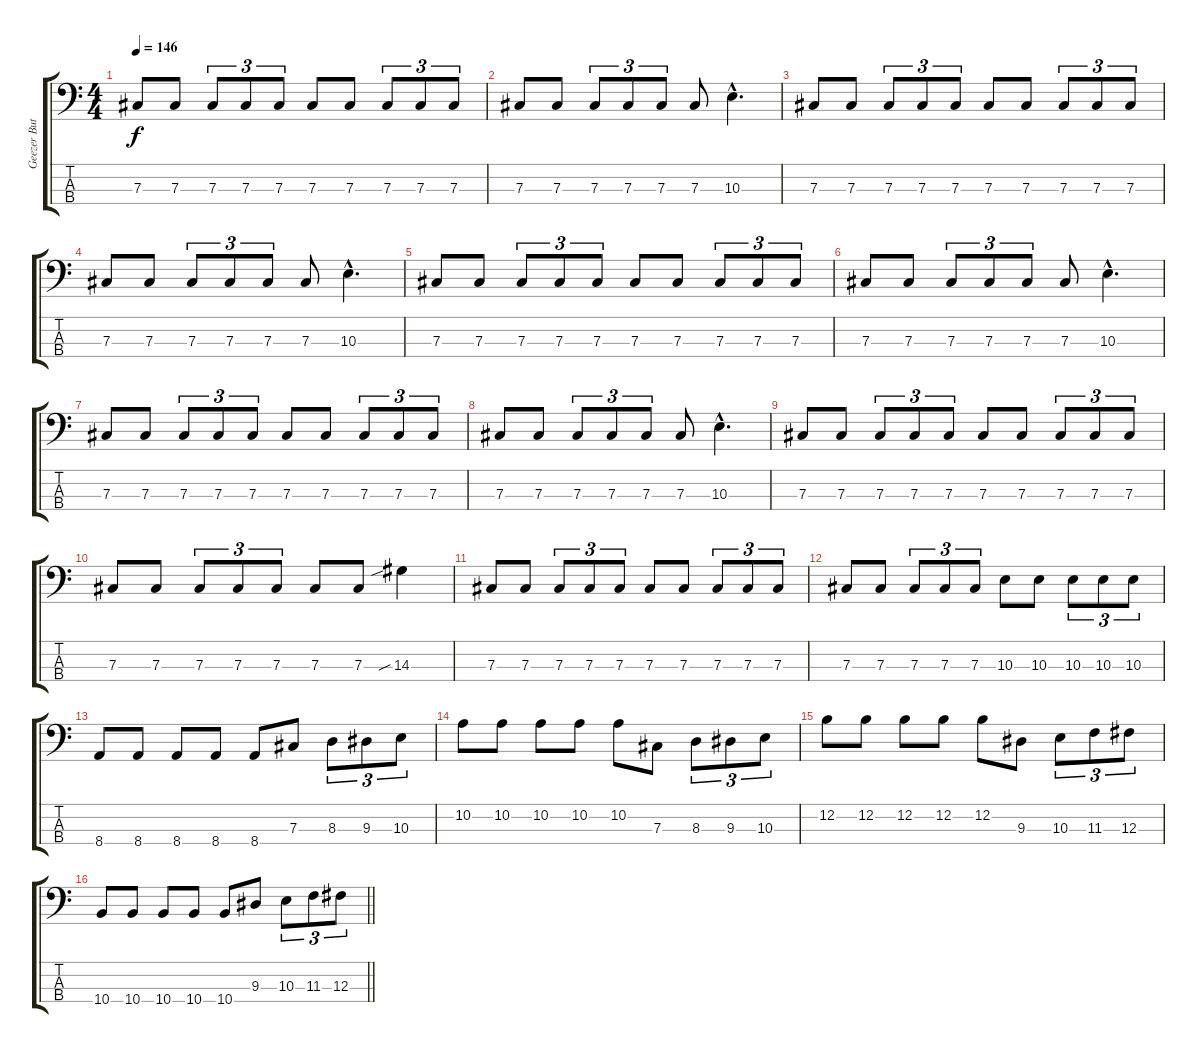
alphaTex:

\track ("Geezer Butler" "Geezer But") {instrument electricbasspick}
\staff {score tabs}
\tuning (E2 B1 Gb1 Db1) {hide}
\ts (4 4)
\tempo 146
\clef f4
\ks c
7.3.8{dy f} 7.3.8 7.3.8{tu (3 2)} 7.3.8{tu (3 2)} 7.3.8{tu (3 2)} 7.3.8 7.3.8 7.3.8{tu (3 2)} 7.3.8{tu (3 2)} 7.3.8{tu (3 2)} |
7.3.8 7.3.8 7.3.8{tu (3 2)} 7.3.8{tu (3 2)} 7.3.8{tu (3 2)} 7.3.8 10.3{hac}.4{d} |
7.3.8 7.3.8 7.3.8{tu (3 2)} 7.3.8{tu (3 2)} 7.3.8{tu (3 2)} 7.3.8 7.3.8 7.3.8{tu (3 2)} 7.3.8{tu (3 2)} 7.3.8{tu (3 2)} |
7.3.8 7.3.8 7.3.8{tu (3 2)} 7.3.8{tu (3 2)} 7.3.8{tu (3 2)} 7.3.8 10.3{hac}.4{d} |
7.3.8 7.3.8 7.3.8{tu (3 2)} 7.3.8{tu (3 2)} 7.3.8{tu (3 2)} 7.3.8 7.3.8 7.3.8{tu (3 2)} 7.3.8{tu (3 2)} 7.3.8{tu (3 2)} |
7.3.8 7.3.8 7.3.8{tu (3 2)} 7.3.8{tu (3 2)} 7.3.8{tu (3 2)} 7.3.8 10.3{hac}.4{d} |
7.3.8 7.3.8 7.3.8{tu (3 2)} 7.3.8{tu (3 2)} 7.3.8{tu (3 2)} 7.3.8 7.3.8 7.3.8{tu (3 2)} 7.3.8{tu (3 2)} 7.3.8{tu (3 2)} |
7.3.8 7.3.8 7.3.8{tu (3 2)} 7.3.8{tu (3 2)} 7.3.8{tu (3 2)} 7.3.8 10.3{hac}.4{d} |
7.3.8 7.3.8 7.3.8{tu (3 2)} 7.3.8{tu (3 2)} 7.3.8{tu (3 2)} 7.3.8 7.3.8 7.3.8{tu (3 2)} 7.3.8{tu (3 2)} 7.3.8{tu (3 2)} |
7.3.8 7.3.8 7.3.8{tu (3 2)} 7.3.8{tu (3 2)} 7.3.8{tu (3 2)} 7.3.8 7.3.8 14.3{sib}.4 |
7.3.8 7.3.8 7.3.8{tu (3 2)} 7.3.8{tu (3 2)} 7.3.8{tu (3 2)} 7.3.8 7.3.8 7.3.8{tu (3 2)} 7.3.8{tu (3 2)} 7.3.8{tu (3 2)} |
7.3.8 7.3.8 7.3.8{tu (3 2)} 7.3.8{tu (3 2)} 7.3.8{tu (3 2)} 10.3.8 10.3.8 10.3.8{tu (3 2)} 10.3.8{tu (3 2)} 10.3.8{tu (3 2)} |
8.4.8 8.4.8 8.4.8 8.4.8 8.4.8 7.3.8 8.3.8{tu (3 2)} 9.3.8{tu (3 2)} 10.3.8{tu (3 2)} |
10.2.8 10.2.8 10.2.8 10.2.8 10.2.8 7.3.8 8.3.8{tu (3 2)} 9.3.8{tu (3 2)} 10.3.8{tu (3 2)} |
12.2.8 12.2.8 12.2.8 12.2.8 12.2.8 9.3.8 10.3.8{tu (3 2)} 11.3.8{tu (3 2)} 12.3.8{tu (3 2)} |
\barLineRight lightlight
10.4.8 10.4.8 10.4.8 10.4.8 10.4.8 9.3.8 10.3.8{tu (3 2)} 11.3.8{tu (3 2)} 12.3.8{tu (3 2)}
